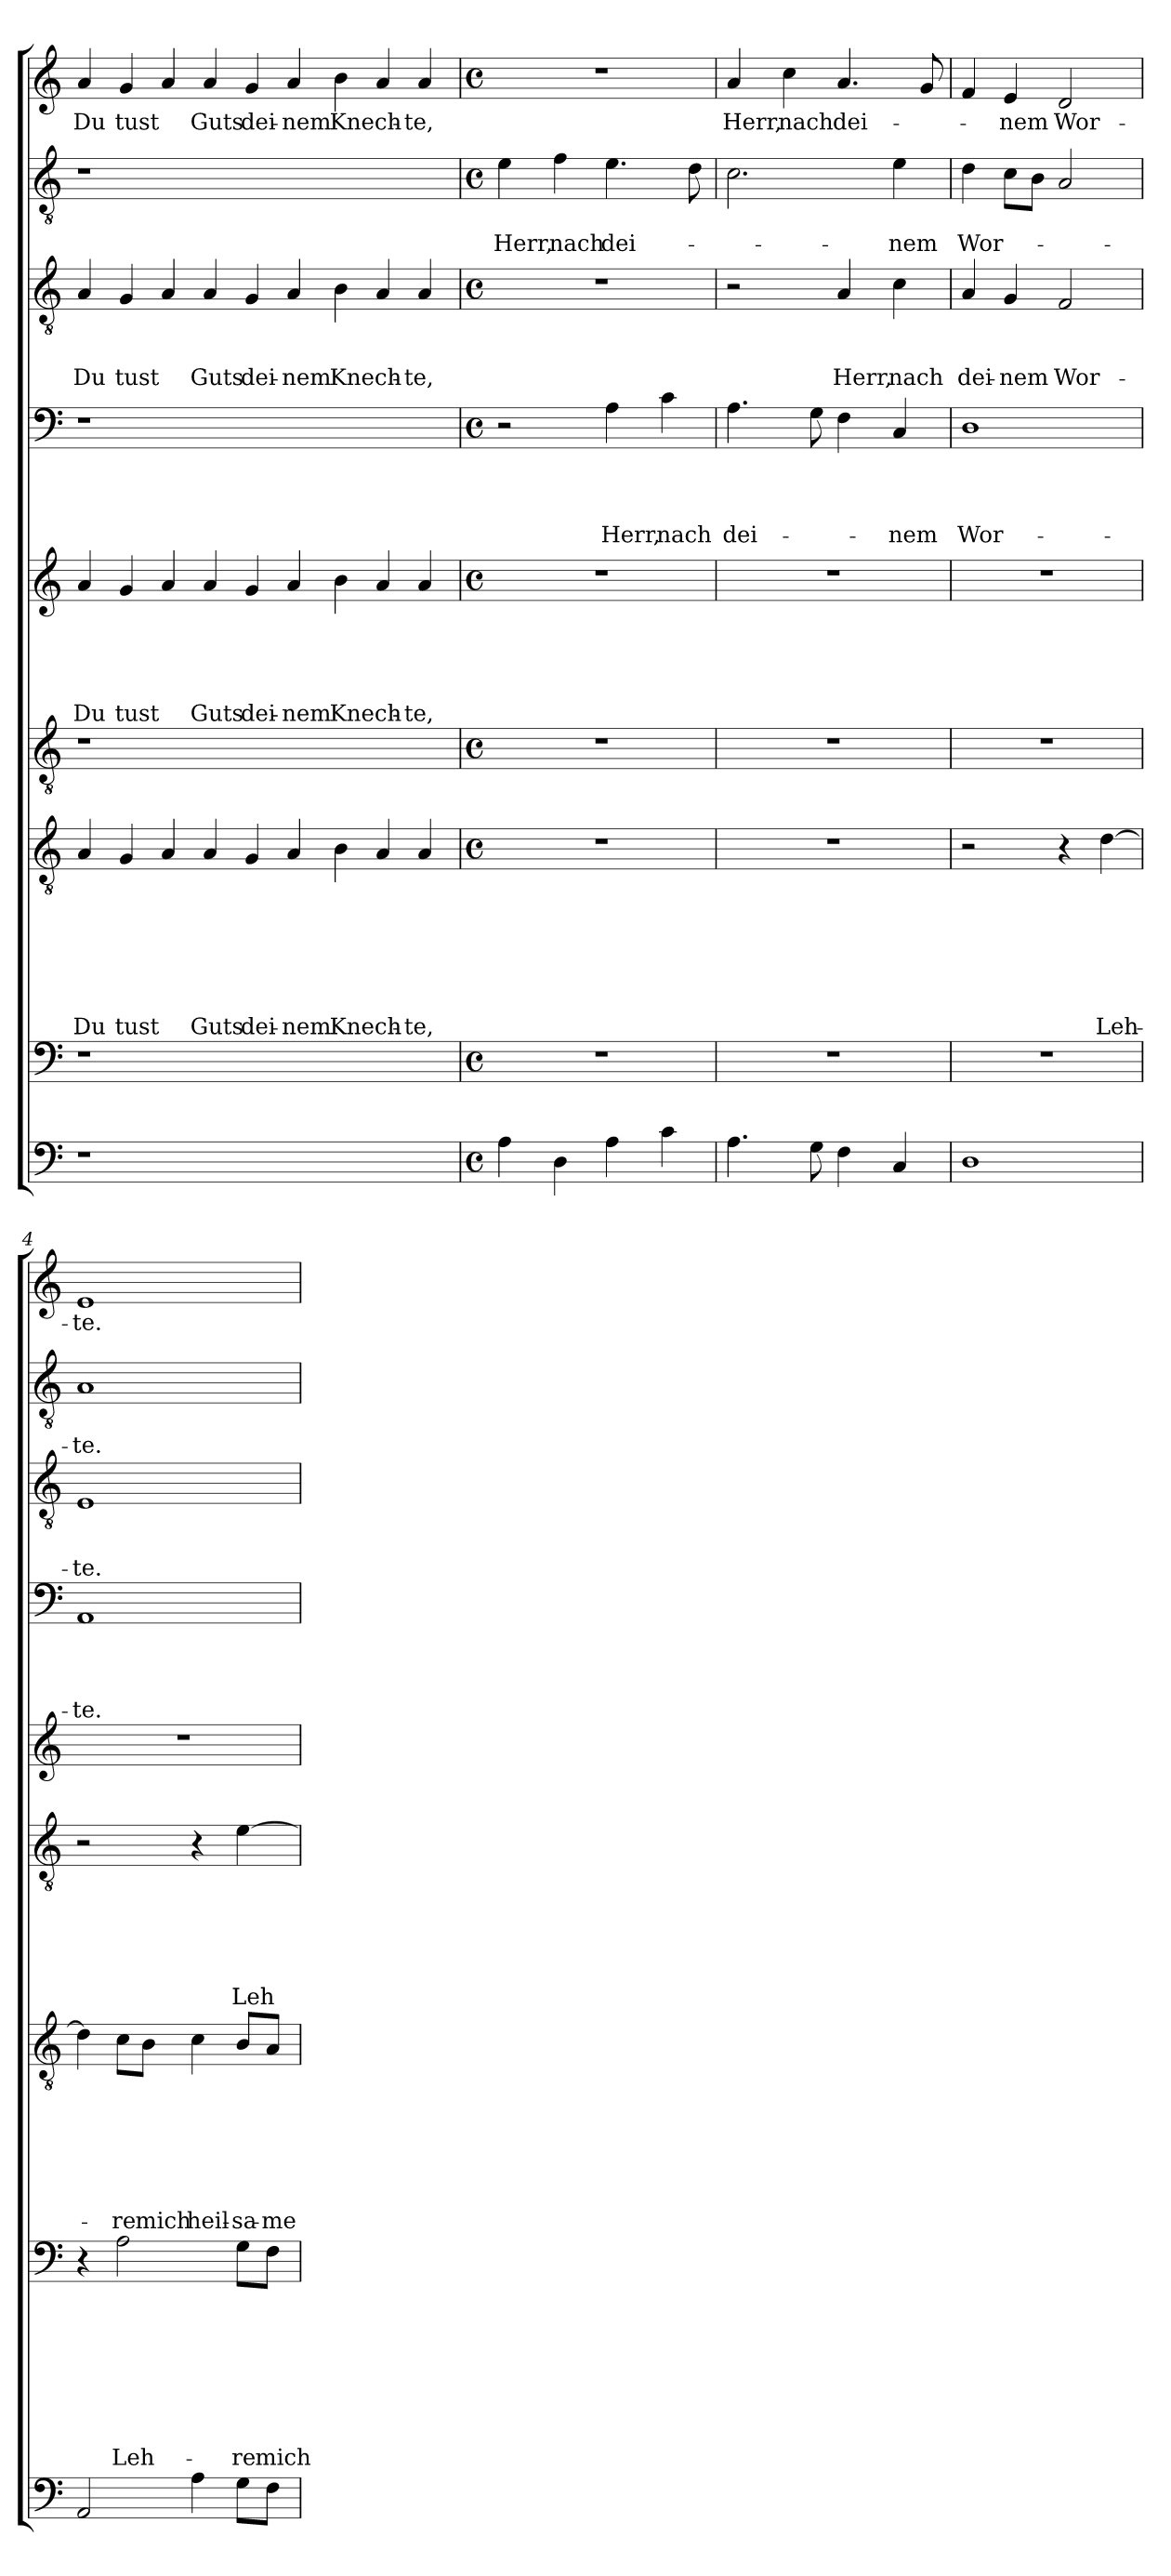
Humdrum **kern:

**kern	**kern	**text	**text	**text	**text	**text	**text	**text	**text	**kern	**text	**text	**text	**text	**text	**text	**text	**kern	**text	**text	**text	**text	**text	**text	**kern	**text	**text	**text	**text	**text	**kern	**text	**text	**text	**text	**kern	**text	**text	**text	**kern	**text	**text	**kern	**text
*part9	*part8	*part8	*part8	*part8	*part8	*part8	*part8	*part8	*part8	*part7	*part7	*part7	*part7	*part7	*part7	*part7	*part7	*part6	*part6	*part6	*part6	*part6	*part6	*part6	*part5	*part5	*part5	*part5	*part5	*part5	*part4	*part4	*part4	*part4	*part4	*part3	*part3	*part3	*part3	*part2	*part2	*part2	*part1	*part1
*staff9	*staff8	*staff8	*staff8	*staff8	*staff8	*staff8	*staff8	*staff8	*staff8	*staff7	*staff7	*staff7	*staff7	*staff7	*staff7	*staff7	*staff7	*staff6	*staff6	*staff6	*staff6	*staff6	*staff6	*staff6	*staff5	*staff5	*staff5	*staff5	*staff5	*staff5	*staff4	*staff4	*staff4	*staff4	*staff4	*staff3	*staff3	*staff3	*staff3	*staff2	*staff2	*staff2	*staff1	*staff1
*clefF4	*clefF4	*	*	*	*	*	*	*	*	*clefGv2	*	*	*	*	*	*	*	*clefGv2	*	*	*	*	*	*	*clefG2	*	*	*	*	*	*clefF4	*	*	*	*	*clefGv2	*	*	*	*clefGv2	*	*	*clefG2	*
*k[]	*k[]	*	*	*	*	*	*	*	*	*k[]	*	*	*	*	*	*	*	*k[]	*	*	*	*	*	*	*k[]	*	*	*	*	*	*k[]	*	*	*	*	*k[]	*	*	*	*k[]	*	*	*k[]	*
*C:	*C:	*	*	*	*	*	*	*	*	*C:	*	*	*	*	*	*	*	*C:	*	*	*	*	*	*	*C:	*	*	*	*	*	*C:	*	*	*	*	*C:	*	*	*	*C:	*	*	*C:	*
=	=	=	=	=	=	=	=	=	=	=	=	=	=	=	=	=	=	=	=	=	=	=	=	=	=	=	=	=	=	=	=	=	=	=	=	=	=	=	=	=	=	=	=	=
!	!	!	!	!	!	!	!	!	!	!	!	!	!	!	!	!	!LO:LY:b	!	!	!	!	!	!	!	!	!	!	!	!	!LO:LY:b	!	!	!	!	!	!	!	!	!LO:LY:b	!	!	!	!	!LO:LY:b
1r	1r	.	.	.	.	.	.	.	.	4A	.	.	.	.	.	.	Du	1r	.	.	.	.	.	.	4a	.	.	.	.	Du	1r	.	.	.	.	4A	.	.	Du	1r	.	.	4a	Du
!	!	!	!	!	!	!	!	!	!	!	!	!	!	!	!	!	!LO:LY:b	!	!	!	!	!	!	!	!	!	!	!	!	!LO:LY:b	!	!	!	!	!	!	!	!	!LO:LY:b	!	!	!	!	!LO:LY:b
.	.	.	.	.	.	.	.	.	.	4G	.	.	.	.	.	.	tust	.	.	.	.	.	.	.	4g	.	.	.	.	tust	.	.	.	.	.	4G	.	.	tust	.	.	.	4g	tust
.	.	.	.	.	.	.	.	.	.	4A	.	.	.	.	.	.	.	.	.	.	.	.	.	.	4a	.	.	.	.	.	.	.	.	.	.	4A	.	.	.	.	.	.	4a	.
!	!	!	!	!	!	!	!	!	!	!	!	!	!	!	!	!	!LO:LY:b	!	!	!	!	!	!	!	!	!	!	!	!	!LO:LY:b	!	!	!	!	!	!	!	!	!LO:LY:b	!	!	!	!	!LO:LY:b
.	.	.	.	.	.	.	.	.	.	4A	.	.	.	.	.	.	Guts	.	.	.	.	.	.	.	4a	.	.	.	.	Guts	.	.	.	.	.	4A	.	.	Guts	.	.	.	4a	Guts
!	!	!	!	!	!	!	!	!	!	!	!	!	!	!	!	!	!LO:LY:b	!	!	!	!	!	!	!	!	!	!	!	!	!LO:LY:b	!	!	!	!	!	!	!	!	!LO:LY:b	!	!	!	!	!LO:LY:b
1ryy	1ryy	.	.	.	.	.	.	.	.	4G	.	.	.	.	.	.	dei-	1ryy	.	.	.	.	.	.	4g	.	.	.	.	dei-	1ryy	.	.	.	.	4G	.	.	dei-	1ryy	.	.	4g	dei-
!	!	!	!	!	!	!	!	!	!	!	!	!	!	!	!	!	!LO:LY:b	!	!	!	!	!	!	!	!	!	!	!	!	!LO:LY:b	!	!	!	!	!	!	!	!	!LO:LY:b	!	!	!	!	!LO:LY:b
.	.	.	.	.	.	.	.	.	.	4A	.	.	.	.	.	.	-nem	.	.	.	.	.	.	.	4a	.	.	.	.	-nem	.	.	.	.	.	4A	.	.	-nem	.	.	.	4a	-nem
!	!	!	!	!	!	!	!	!	!	!	!	!	!	!	!	!	!LO:LY:b	!	!	!	!	!	!	!	!	!	!	!	!	!LO:LY:b	!	!	!	!	!	!	!	!	!LO:LY:b	!	!	!	!	!LO:LY:b
.	.	.	.	.	.	.	.	.	.	4B	.	.	.	.	.	.	Knech-	.	.	.	.	.	.	.	4b	.	.	.	.	Knech-	.	.	.	.	.	4B	.	.	Knech-	.	.	.	4b	Knech-
.	.	.	.	.	.	.	.	.	.	4A	.	.	.	.	.	.	.	.	.	.	.	.	.	.	4a	.	.	.	.	.	.	.	.	.	.	4A	.	.	.	.	.	.	4a	.
!	!	!	!	!	!	!	!	!	!	!	!	!	!	!	!	!	!LO:LY:b	!	!	!	!	!	!	!	!	!	!	!	!	!LO:LY:b	!	!	!	!	!	!	!	!	!LO:LY:b	!	!	!	!	!LO:LY:b
4ryy	4ryy	.	.	.	.	.	.	.	.	4A	.	.	.	.	.	.	-te,	4ryy	.	.	.	.	.	.	4a	.	.	.	.	-te,	4ryy	.	.	.	.	4A	.	.	-te,	4ryy	.	.	4a	-te,
=1	=1	=1	=1	=1	=1	=1	=1	=1	=1	=1	=1	=1	=1	=1	=1	=1	=1	=1	=1	=1	=1	=1	=1	=1	=1	=1	=1	=1	=1	=1	=1	=1	=1	=1	=1	=1	=1	=1	=1	=1	=1	=1	=1	=1
*M4/4	*M4/4	*	*	*	*	*	*	*	*	*M4/4	*	*	*	*	*	*	*	*M4/4	*	*	*	*	*	*	*M4/4	*	*	*	*	*	*M4/4	*	*	*	*	*M4/4	*	*	*	*M4/4	*	*	*M4/4	*
*met(c)	*met(c)	*	*	*	*	*	*	*	*	*met(c)	*	*	*	*	*	*	*	*met(c)	*	*	*	*	*	*	*met(c)	*	*	*	*	*	*met(c)	*	*	*	*	*met(c)	*	*	*	*met(c)	*	*	*met(c)	*
!	!	!	!	!	!	!	!	!	!	!	!	!	!	!	!	!	!	!	!	!	!	!	!	!	!	!	!	!	!	!	!	!	!	!	!	!	!	!	!	!	!	!LO:LY:b	!	!
4A\	1r	.	.	.	.	.	.	.	.	1r	.	.	.	.	.	.	.	1r	.	.	.	.	.	.	1r	.	.	.	.	.	2r	.	.	.	.	1r	.	.	.	4e\	.	Herr,	1r	.
!	!	!	!	!	!	!	!	!	!	!	!	!	!	!	!	!	!	!	!	!	!	!	!	!	!	!	!	!	!	!	!	!	!	!	!	!	!	!	!	!	!	!LO:LY:b	!	!
4D\	.	.	.	.	.	.	.	.	.	.	.	.	.	.	.	.	.	.	.	.	.	.	.	.	.	.	.	.	.	.	.	.	.	.	.	.	.	.	.	4f\	.	nach	.	.
!	!	!	!	!	!	!	!	!	!	!	!	!	!	!	!	!	!	!	!	!	!	!	!	!	!	!	!	!	!	!	!	!	!	!	!LO:LY:b	!	!	!	!	!	!	!LO:LY:b	!	!
4A\	.	.	.	.	.	.	.	.	.	.	.	.	.	.	.	.	.	.	.	.	.	.	.	.	.	.	.	.	.	.	4A\	.	.	.	Herr,	.	.	.	.	4.e\	.	dei-	.	.
!	!	!	!	!	!	!	!	!	!	!	!	!	!	!	!	!	!	!	!	!	!	!	!	!	!	!	!	!	!	!	!	!	!	!	!LO:LY:b	!	!	!	!	!	!	!	!	!
4c\	.	.	.	.	.	.	.	.	.	.	.	.	.	.	.	.	.	.	.	.	.	.	.	.	.	.	.	.	.	.	4c\	.	.	.	nach	.	.	.	.	.	.	.	.	.
.	.	.	.	.	.	.	.	.	.	.	.	.	.	.	.	.	.	.	.	.	.	.	.	.	.	.	.	.	.	.	.	.	.	.	.	.	.	.	.	8d\	.	.	.	.
=2	=2	=2	=2	=2	=2	=2	=2	=2	=2	=2	=2	=2	=2	=2	=2	=2	=2	=2	=2	=2	=2	=2	=2	=2	=2	=2	=2	=2	=2	=2	=2	=2	=2	=2	=2	=2	=2	=2	=2	=2	=2	=2	=2	=2
!	!	!	!	!	!	!	!	!	!	!	!	!	!	!	!	!	!	!	!	!	!	!	!	!	!	!	!	!	!	!	!	!	!	!	!LO:LY:b	!	!	!	!	!	!	!	!	!LO:LY:b
4.A\	1r	.	.	.	.	.	.	.	.	1r	.	.	.	.	.	.	.	1r	.	.	.	.	.	.	1r	.	.	.	.	.	4.A\	.	.	.	dei-	2r	.	.	.	2.c\	.	.	4a/	Herr,
!	!	!	!	!	!	!	!	!	!	!	!	!	!	!	!	!	!	!	!	!	!	!	!	!	!	!	!	!	!	!	!	!	!	!	!	!	!	!	!	!	!	!	!	!LO:LY:b
.	.	.	.	.	.	.	.	.	.	.	.	.	.	.	.	.	.	.	.	.	.	.	.	.	.	.	.	.	.	.	.	.	.	.	.	.	.	.	.	.	.	.	4cc\	nach
8G\	.	.	.	.	.	.	.	.	.	.	.	.	.	.	.	.	.	.	.	.	.	.	.	.	.	.	.	.	.	.	8G\	.	.	.	.	.	.	.	.	.	.	.	.	.
!	!	!	!	!	!	!	!	!	!	!	!	!	!	!	!	!	!	!	!	!	!	!	!	!	!	!	!	!	!	!	!	!	!	!	!	!	!	!	!LO:LY:b	!	!	!	!	!LO:LY:b
4F\	.	.	.	.	.	.	.	.	.	.	.	.	.	.	.	.	.	.	.	.	.	.	.	.	.	.	.	.	.	.	4F\	.	.	.	.	4A/	.	.	Herr,	.	.	.	4.a/	dei-
!	!	!	!	!	!	!	!	!	!	!	!	!	!	!	!	!	!	!	!	!	!	!	!	!	!	!	!	!	!	!	!	!	!	!	!LO:LY:b	!	!	!	!LO:LY:b	!	!	!LO:LY:b	!	!
4C/	.	.	.	.	.	.	.	.	.	.	.	.	.	.	.	.	.	.	.	.	.	.	.	.	.	.	.	.	.	.	4C/	.	.	.	-nem	4c\	.	.	nach	4e\	.	-nem	.	.
.	.	.	.	.	.	.	.	.	.	.	.	.	.	.	.	.	.	.	.	.	.	.	.	.	.	.	.	.	.	.	.	.	.	.	.	.	.	.	.	.	.	.	8g/	.
=3	=3	=3	=3	=3	=3	=3	=3	=3	=3	=3	=3	=3	=3	=3	=3	=3	=3	=3	=3	=3	=3	=3	=3	=3	=3	=3	=3	=3	=3	=3	=3	=3	=3	=3	=3	=3	=3	=3	=3	=3	=3	=3	=3	=3
!	!	!	!	!	!	!	!	!	!	!	!	!	!	!	!	!	!	!	!	!	!	!	!	!	!	!	!	!	!	!	!	!	!	!	!LO:LY:b	!	!	!	!LO:LY:b	!	!	!LO:LY:b	!	!
1D	1r	.	.	.	.	.	.	.	.	2r	.	.	.	.	.	.	.	1r	.	.	.	.	.	.	1r	.	.	.	.	.	1D	.	.	.	Wor-	4A/	.	.	dei-	4d\	.	Wor-	4f/	.
!	!	!	!	!	!	!	!	!	!	!	!	!	!	!	!	!	!	!	!	!	!	!	!	!	!	!	!	!	!	!	!	!	!	!	!	!	!	!	!LO:LY:b	!	!	!	!	!LO:LY:b
.	.	.	.	.	.	.	.	.	.	.	.	.	.	.	.	.	.	.	.	.	.	.	.	.	.	.	.	.	.	.	.	.	.	.	.	4G/	.	.	-nem	8c\L	.	.	4e/	-nem
.	.	.	.	.	.	.	.	.	.	.	.	.	.	.	.	.	.	.	.	.	.	.	.	.	.	.	.	.	.	.	.	.	.	.	.	.	.	.	.	8B\J	.	.	.	.
!	!	!	!	!	!	!	!	!	!	!	!	!	!	!	!	!	!	!	!	!	!	!	!	!	!	!	!	!	!	!	!	!	!	!	!	!	!	!	!LO:LY:b	!	!	!	!	!LO:LY:b
.	.	.	.	.	.	.	.	.	.	4r	.	.	.	.	.	.	.	.	.	.	.	.	.	.	.	.	.	.	.	.	.	.	.	.	.	2F/	.	.	Wor-	2A/	.	.	2d/	Wor-
!	!	!	!	!	!	!	!	!	!	!	!	!	!	!	!	!	!LO:LY:b	!	!	!	!	!	!	!	!	!	!	!	!	!	!	!	!	!	!	!	!	!	!	!	!	!	!	!
.	.	.	.	.	.	.	.	.	.	[4d\	.	.	.	.	.	.	Leh-	.	.	.	.	.	.	.	.	.	.	.	.	.	.	.	.	.	.	.	.	.	.	.	.	.	.	.
=4	=4	=4	=4	=4	=4	=4	=4	=4	=4	=4	=4	=4	=4	=4	=4	=4	=4	=4	=4	=4	=4	=4	=4	=4	=4	=4	=4	=4	=4	=4	=4	=4	=4	=4	=4	=4	=4	=4	=4	=4	=4	=4	=4	=4
!	!	!	!	!	!	!	!	!	!	!	!	!	!	!	!	!	!	!	!	!	!	!	!	!	!	!	!	!	!	!	!	!	!	!	!LO:LY:b	!	!	!	!LO:LY:b	!	!	!LO:LY:b	!	!LO:LY:b
2AA/	4r	.	.	.	.	.	.	.	.	4d\]	.	.	.	.	.	.	.	2r	.	.	.	.	.	.	1r	.	.	.	.	.	1AA	.	.	.	-te.	1E	.	.	-te.	1A	.	-te.	1e	-te.
!	!	!	!	!	!	!	!	!	!LO:LY:b	!	!	!	!	!	!	!	!LO:LY:b	!	!	!	!	!	!	!	!	!	!	!	!	!	!	!	!	!	!	!	!	!	!	!	!	!	!	!
.	2A\	.	.	.	.	.	.	.	Leh-	8c\L	.	.	.	.	.	.	-re	.	.	.	.	.	.	.	.	.	.	.	.	.	.	.	.	.	.	.	.	.	.	.	.	.	.	.
!	!	!	!	!	!	!	!	!	!	!	!	!	!	!	!	!	!LO:LY:b	!	!	!	!	!	!	!	!	!	!	!	!	!	!	!	!	!	!	!	!	!	!	!	!	!	!	!
.	.	.	.	.	.	.	.	.	.	8B\J	.	.	.	.	.	.	mich	.	.	.	.	.	.	.	.	.	.	.	.	.	.	.	.	.	.	.	.	.	.	.	.	.	.	.
!	!	!	!	!	!	!	!	!	!	!	!	!	!	!	!	!	!LO:LY:b	!	!	!	!	!	!	!	!	!	!	!	!	!	!	!	!	!	!	!	!	!	!	!	!	!	!	!
4A\	.	.	.	.	.	.	.	.	.	4c\	.	.	.	.	.	.	heil-	4r	.	.	.	.	.	.	.	.	.	.	.	.	.	.	.	.	.	.	.	.	.	.	.	.	.	.
!	!	!	!	!	!	!	!	!	!LO:LY:b	!	!	!	!	!	!	!	!LO:LY:b	!	!	!	!	!	!	!LO:LY:b	!	!	!	!	!	!	!	!	!	!	!	!	!	!	!	!	!	!	!	!
8G\L	8G\L	.	.	.	.	.	.	.	-re	8B/L	.	.	.	.	.	.	-sa-	[4e\	.	.	.	.	.	Leh-	.	.	.	.	.	.	.	.	.	.	.	.	.	.	.	.	.	.	.	.
!	!	!	!	!	!	!	!	!	!LO:LY:b	!	!	!	!	!	!	!	!LO:LY:b	!	!	!	!	!	!	!	!	!	!	!	!	!	!	!	!	!	!	!	!	!	!	!	!	!	!	!
8F\J	8F\J	.	.	.	.	.	.	.	mich	8A/J	.	.	.	.	.	.	-me	.	.	.	.	.	.	.	.	.	.	.	.	.	.	.	.	.	.	.	.	.	.	.	.	.	.	.
=	=	=	=	=	=	=	=	=	=	=	=	=	=	=	=	=	=	=	=	=	=	=	=	=	=	=	=	=	=	=	=	=	=	=	=	=	=	=	=	=	=	=	=	=
*-	*-	*-	*-	*-	*-	*-	*-	*-	*-	*-	*-	*-	*-	*-	*-	*-	*-	*-	*-	*-	*-	*-	*-	*-	*-	*-	*-	*-	*-	*-	*-	*-	*-	*-	*-	*-	*-	*-	*-	*-	*-	*-	*-	*-
